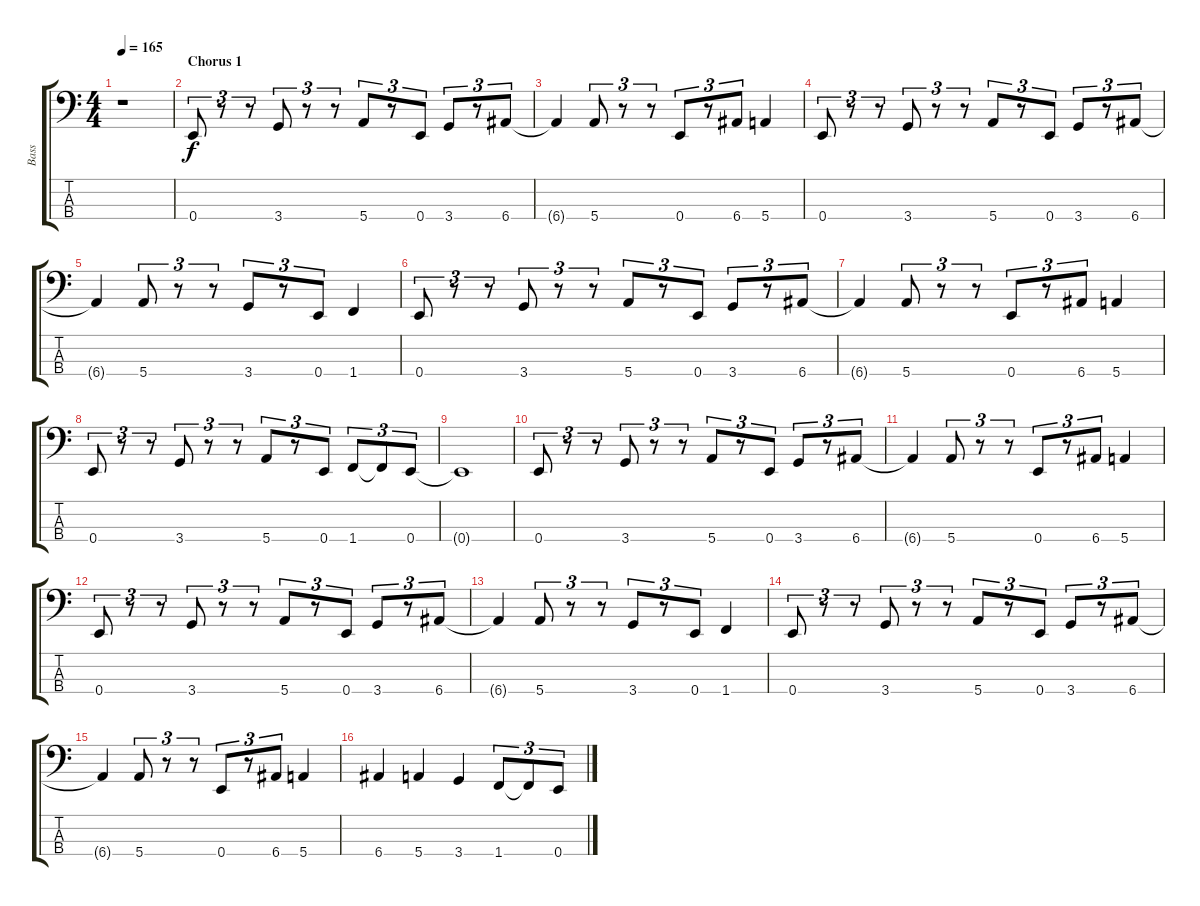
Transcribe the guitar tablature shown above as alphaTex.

\track ("Bass" "Bass") {instrument electricbassfinger}
\staff {score tabs}
\tuning (G2 D2 A1 E1) {hide}
\ts (4 4)
\tempo 165
\clef f4
\ks c
r.1{dy f} |
\section ("" "Chorus 1")
0.4.8{tu (3 2)} r.8{tu (3 2)} r.8{tu (3 2)} 3.4.8{tu (3 2)} r.8{tu (3 2)} r.8{tu (3 2)} 5.4.8{tu (3 2)} r.8{tu (3 2)} 0.4.8{tu (3 2)} 3.4.8{tu (3 2)} r.8{tu (3 2)} 6.4.8{tu (3 2)} |
6.4{t}.4 5.4.8{tu (3 2)} r.8{tu (3 2)} r.8{tu (3 2)} 0.4.8{tu (3 2)} r.8{tu (3 2)} 6.4.8{tu (3 2)} 5.4.4 |
0.4.8{tu (3 2)} r.8{tu (3 2)} r.8{tu (3 2)} 3.4.8{tu (3 2)} r.8{tu (3 2)} r.8{tu (3 2)} 5.4.8{tu (3 2)} r.8{tu (3 2)} 0.4.8{tu (3 2)} 3.4.8{tu (3 2)} r.8{tu (3 2)} 6.4.8{tu (3 2)} |
6.4{t}.4 5.4.8{tu (3 2)} r.8{tu (3 2)} r.8{tu (3 2)} 3.4.8{tu (3 2)} r.8{tu (3 2)} 0.4.8{tu (3 2)} 1.4.4 |
0.4.8{tu (3 2)} r.8{tu (3 2)} r.8{tu (3 2)} 3.4.8{tu (3 2)} r.8{tu (3 2)} r.8{tu (3 2)} 5.4.8{tu (3 2)} r.8{tu (3 2)} 0.4.8{tu (3 2)} 3.4.8{tu (3 2)} r.8{tu (3 2)} 6.4.8{tu (3 2)} |
6.4{t}.4 5.4.8{tu (3 2)} r.8{tu (3 2)} r.8{tu (3 2)} 0.4.8{tu (3 2)} r.8{tu (3 2)} 6.4.8{tu (3 2)} 5.4.4 |
0.4.8{tu (3 2)} r.8{tu (3 2)} r.8{tu (3 2)} 3.4.8{tu (3 2)} r.8{tu (3 2)} r.8{tu (3 2)} 5.4.8{tu (3 2)} r.8{tu (3 2)} 0.4.8{tu (3 2)} 1.4.8{tu (3 2)} 1.4{t}.8{tu (3 2)} 0.4.8{tu (3 2)} |
0.4{t}.1 |
0.4.8{tu (3 2)} r.8{tu (3 2)} r.8{tu (3 2)} 3.4.8{tu (3 2)} r.8{tu (3 2)} r.8{tu (3 2)} 5.4.8{tu (3 2)} r.8{tu (3 2)} 0.4.8{tu (3 2)} 3.4.8{tu (3 2)} r.8{tu (3 2)} 6.4.8{tu (3 2)} |
6.4{t}.4 5.4.8{tu (3 2)} r.8{tu (3 2)} r.8{tu (3 2)} 0.4.8{tu (3 2)} r.8{tu (3 2)} 6.4.8{tu (3 2)} 5.4.4 |
0.4.8{tu (3 2)} r.8{tu (3 2)} r.8{tu (3 2)} 3.4.8{tu (3 2)} r.8{tu (3 2)} r.8{tu (3 2)} 5.4.8{tu (3 2)} r.8{tu (3 2)} 0.4.8{tu (3 2)} 3.4.8{tu (3 2)} r.8{tu (3 2)} 6.4.8{tu (3 2)} |
6.4{t}.4 5.4.8{tu (3 2)} r.8{tu (3 2)} r.8{tu (3 2)} 3.4.8{tu (3 2)} r.8{tu (3 2)} 0.4.8{tu (3 2)} 1.4.4 |
0.4.8{tu (3 2)} r.8{tu (3 2)} r.8{tu (3 2)} 3.4.8{tu (3 2)} r.8{tu (3 2)} r.8{tu (3 2)} 5.4.8{tu (3 2)} r.8{tu (3 2)} 0.4.8{tu (3 2)} 3.4.8{tu (3 2)} r.8{tu (3 2)} 6.4.8{tu (3 2)} |
6.4{t}.4 5.4.8{tu (3 2)} r.8{tu (3 2)} r.8{tu (3 2)} 0.4.8{tu (3 2)} r.8{tu (3 2)} 6.4.8{tu (3 2)} 5.4.4 |
6.4.4 5.4.4 3.4.4 1.4.8{tu (3 2)} 1.4{t}.8{tu (3 2)} 0.4.8{tu (3 2)}
